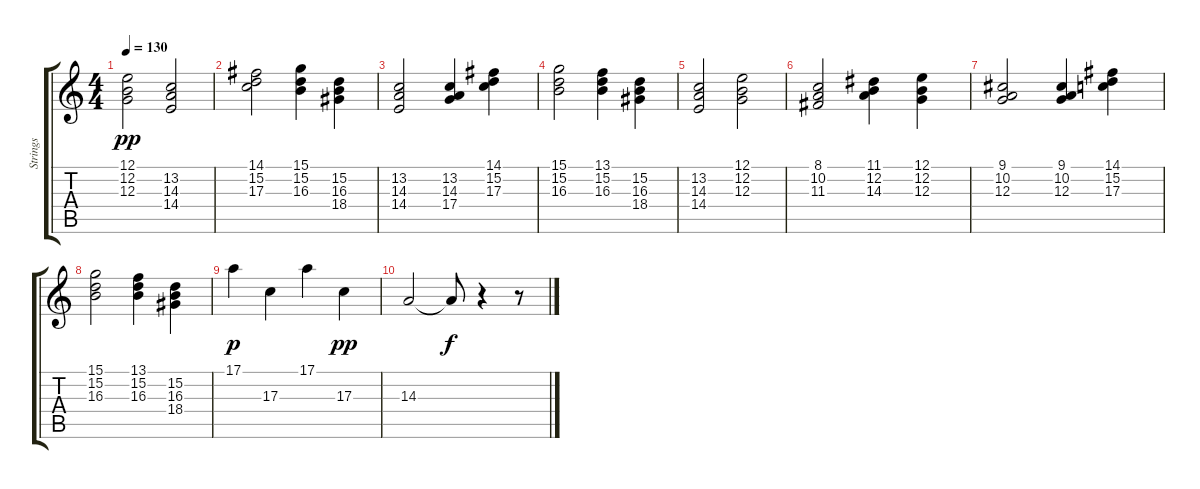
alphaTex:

\track ("Strings " "Strings ") {instrument synthstrings1}
\staff {score tabs}
\tuning (E4 B3 G3 D3 A2 E2) {hide}
\ts (4 4)
\tempo 130
\clef g2
\ks c
(12.1 12.2 12.3).2{dy pp} (13.2 14.3 14.4).2 |
(14.1 15.2 17.3).2 (15.1 15.2 16.3).4 (15.2 16.3 18.4).4 |
(13.2 14.3 14.4).2 (13.2 14.3 17.4).4 (14.1 15.2 17.3).4 |
(15.1 15.2 16.3).2 (13.1 15.2 16.3).4 (15.2 16.3 18.4).4 |
(13.2 14.3 14.4).2 (12.1 12.2 12.3).2 |
(8.1 10.2 11.3).2 (11.1 12.2 14.3).4 (12.1 12.2 12.3).4 |
(9.1 10.2 12.3).2 (9.1 10.2 12.3).4 (14.1 15.2 17.3).4 |
(15.1 15.2 16.3).2 (13.1 15.2 16.3).4 (15.2 16.3 18.4).4 |
17.1.4{dy p} 17.3.4 17.1.4 17.3.4{dy pp} |
14.3.2 14.3{t}.8{dy f} r.4 r.8
